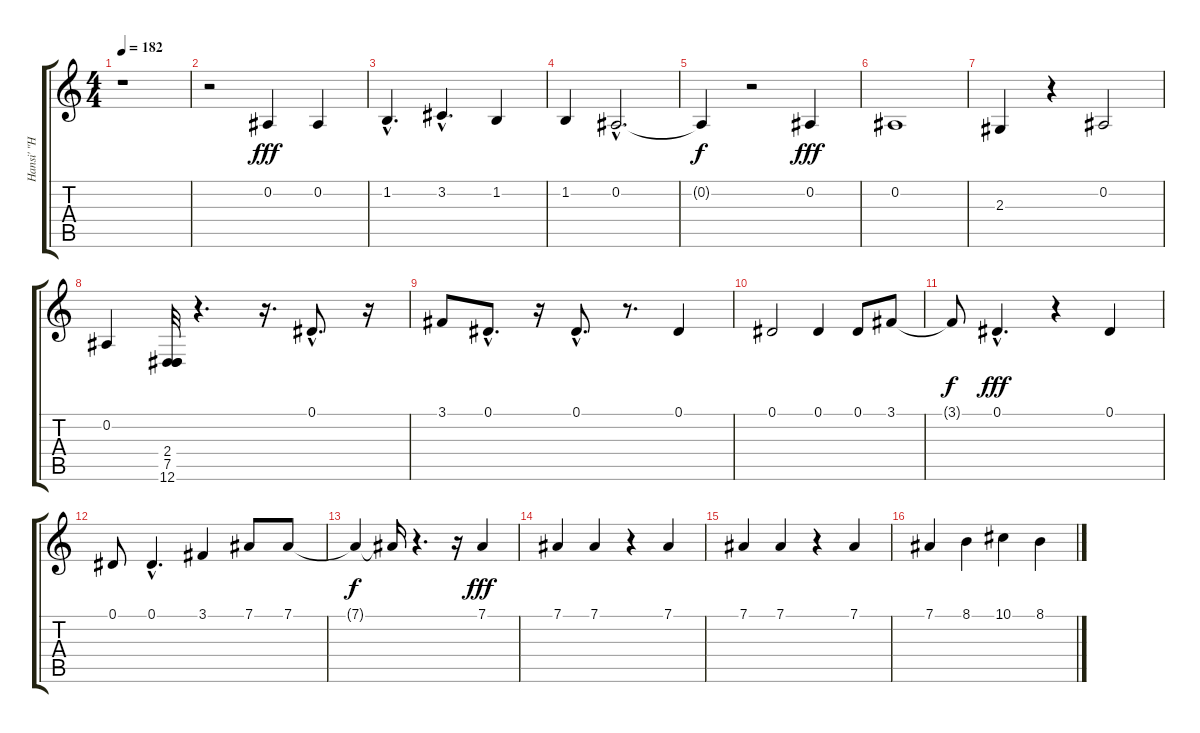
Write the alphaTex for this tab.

\track ("Hansi' \"H" "Hansi' \"H") {instrument lead6voice}
\staff {score tabs}
\tuning (Eb4 Bb3 Gb3 Db3 Ab2 Eb2) {hide}
\ts (4 4)
\tempo 182
\clef g2
\ks c
r.1{dy fff} |
r.2 0.2.4 0.2.4 |
1.2{hac}.4{d} 3.2{hac}.4{d} 1.2.4 |
1.2.4 0.2{hac}.2{d} |
0.2{t}.4{dy f} r.2 0.2.4{dy fff} |
0.2.1 |
2.3.4 r.4 0.2.2 |
0.2.4 (2.4 7.5 12.6).32 r.4{d} r.16{d} 0.1{hac}.8{d} r.16 |
3.1.8 0.1{hac}.8{d} r.16 0.1{hac}.8{d} r.8{d} 0.1.4 |
0.1.2 0.1.4 0.1.8 3.1.8 |
3.1{t}.8{dy f} 0.1{hac}.4{d dy fff} r.4 0.1.4 |
0.1.8 0.1{hac}.4{d} 3.1.4 7.1.8 7.1.8 |
7.1{t}.4{dy f} 7.1{t}.16 r.4{d} r.16 7.1.4{dy fff} |
7.1.4 7.1.4 r.4 7.1.4 |
7.1.4 7.1.4 r.4 7.1.4 |
7.1.4 8.1.4 10.1.4 8.1.4
